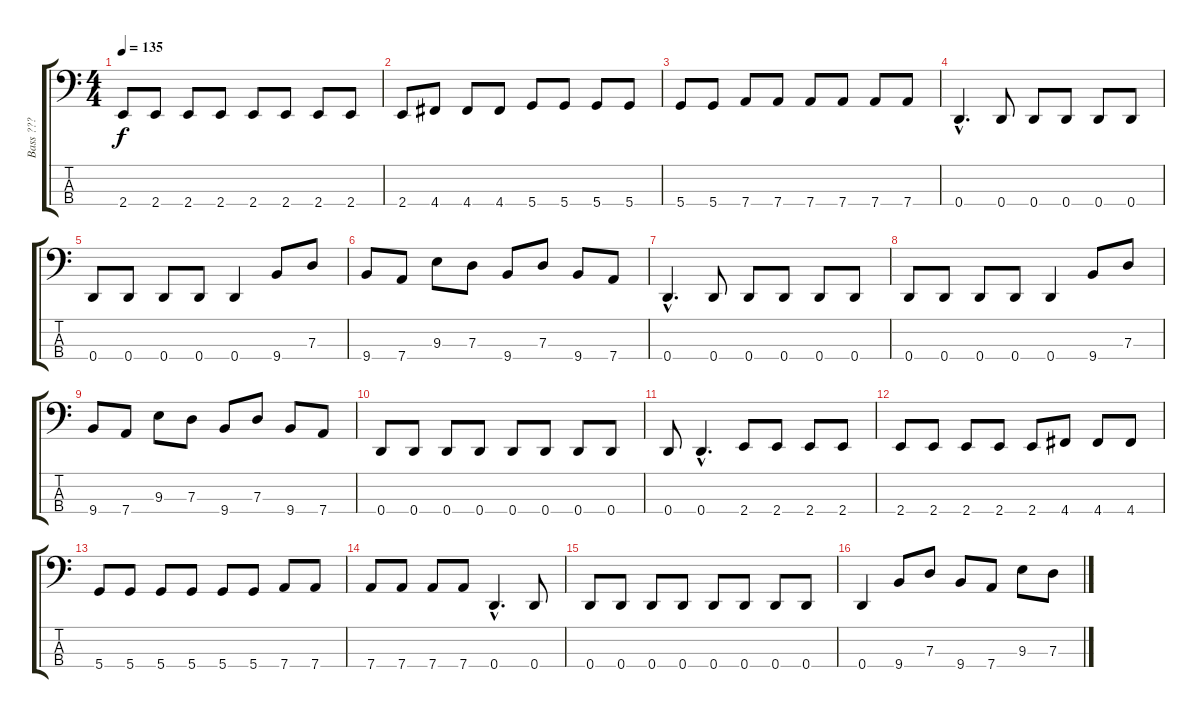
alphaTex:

\track ("Bass ???" "Bass ???") {instrument electricbassfinger}
\staff {score tabs}
\tuning (F2 C2 G1 D1) {hide}
\ts (4 4)
\tempo 135
\clef f4
\ks c
2.4.8{dy f} 2.4.8 2.4.8 2.4.8 2.4.8 2.4.8 2.4.8 2.4.8 |
2.4.8 4.4.8 4.4.8 4.4.8 5.4.8 5.4.8 5.4.8 5.4.8 |
5.4.8 5.4.8 7.4.8 7.4.8 7.4.8 7.4.8 7.4.8 7.4.8 |
0.4{hac}.4{d} 0.4.8 0.4.8 0.4.8 0.4.8 0.4.8 |
0.4.8 0.4.8 0.4.8 0.4.8 0.4.4 9.4.8 7.3.8 |
9.4.8 7.4.8 9.3.8 7.3.8 9.4.8 7.3.8 9.4.8 7.4.8 |
0.4{hac}.4{d} 0.4.8 0.4.8 0.4.8 0.4.8 0.4.8 |
0.4.8 0.4.8 0.4.8 0.4.8 0.4.4 9.4.8 7.3.8 |
9.4.8 7.4.8 9.3.8 7.3.8 9.4.8 7.3.8 9.4.8 7.4.8 |
0.4.8 0.4.8 0.4.8 0.4.8 0.4.8 0.4.8 0.4.8 0.4.8 |
0.4.8 0.4{hac}.4{d} 2.4.8 2.4.8 2.4.8 2.4.8 |
2.4.8 2.4.8 2.4.8 2.4.8 2.4.8 4.4.8 4.4.8 4.4.8 |
5.4.8 5.4.8 5.4.8 5.4.8 5.4.8 5.4.8 7.4.8 7.4.8 |
7.4.8 7.4.8 7.4.8 7.4.8 0.4{hac}.4{d} 0.4.8 |
0.4.8 0.4.8 0.4.8 0.4.8 0.4.8 0.4.8 0.4.8 0.4.8 |
0.4.4 9.4.8 7.3.8 9.4.8 7.4.8 9.3.8 7.3.8
